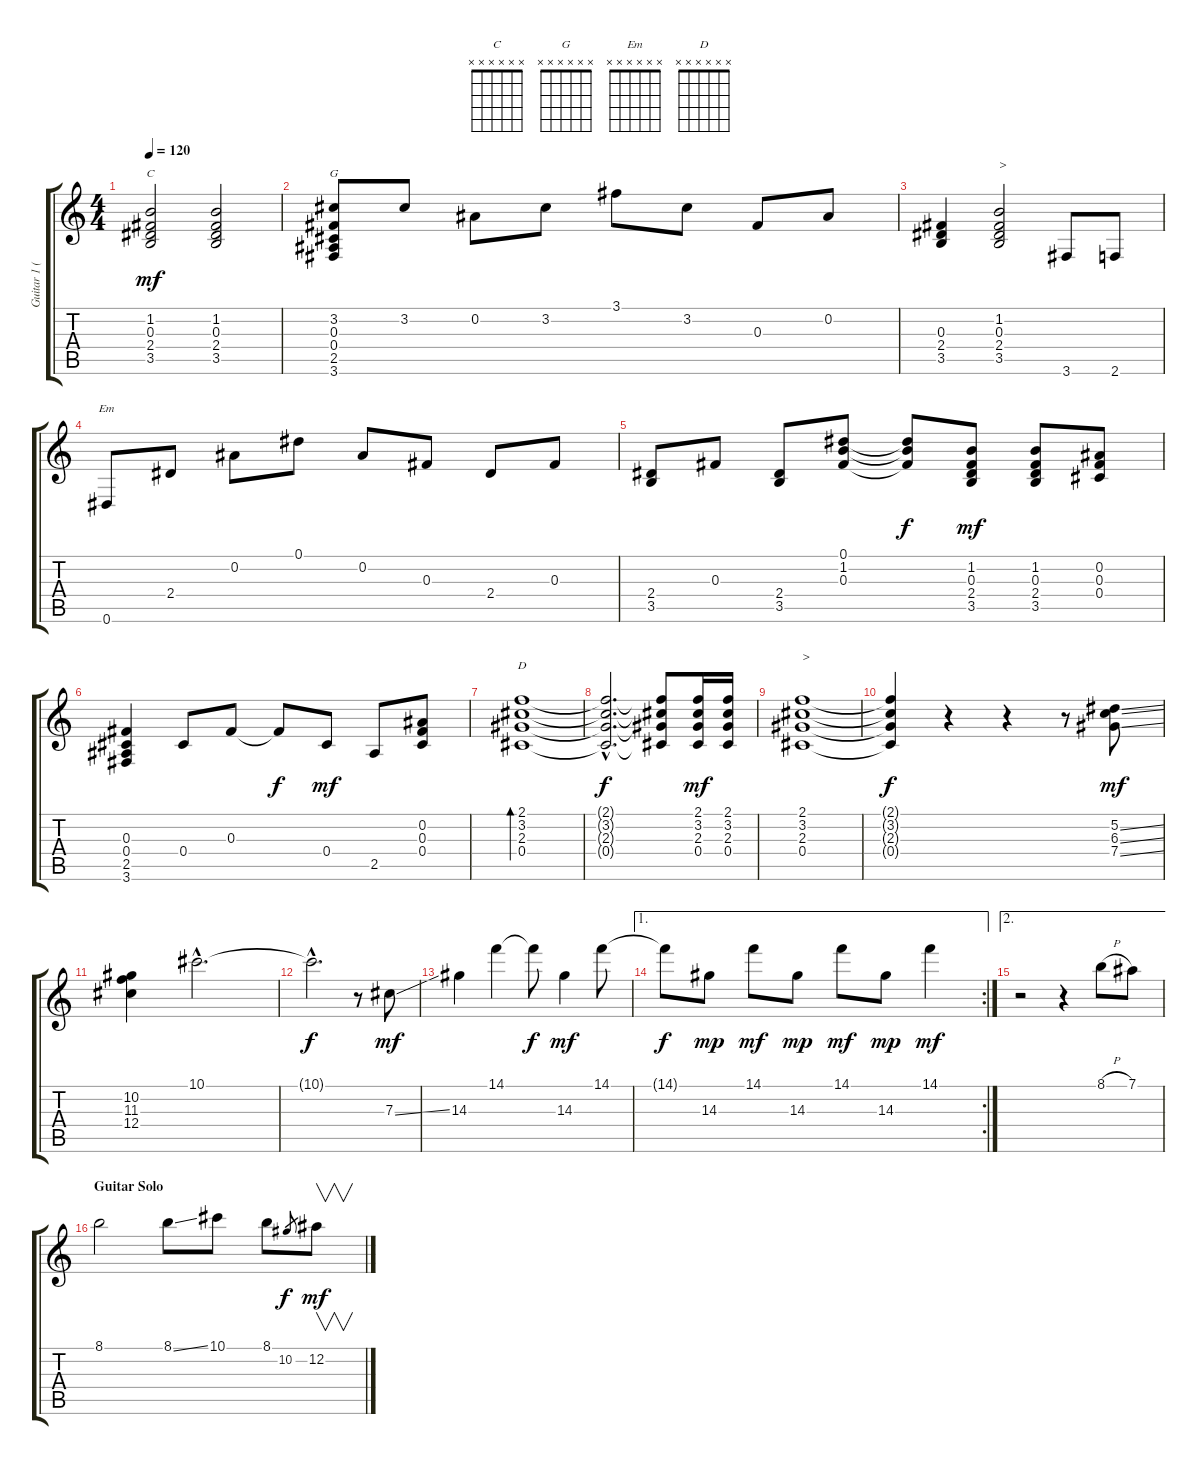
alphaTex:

\track ("Guitar 1 (Slash)" "Guitar 1 (") {instrument acousticguitarsteel}
\staff {score tabs}
\tuning (Eb4 Bb3 Gb3 Db3 Ab2 Eb2) {hide}
\chord ("C" x x x x x x) {firstfret 0}
\chord ("G" x x x x x x) {firstfret 0}
\chord ("Em" x x x x x x) {firstfret 0}
\chord ("D" x x x x x x) {firstfret 0}
\ts (4 4)
\tempo 120
\clef g2
\ks c
(1.2 0.3 2.4 3.5).2{ch "C" dy mf} (1.2 0.3 2.4 3.5).2 |
(3.2 0.3 0.4 2.5 3.6).8{ch "G"} 3.2.8 0.2.8 3.2.8 3.1.8 3.2.8 0.3.8 0.2.8 |
(0.3 2.4 3.5).4 (1.2 0.3 2.4 3.5).2{txt ">"} 3.6.8 2.6.8 |
0.6.8{ch "Em"} 2.4.8 0.2.8 0.1.8 0.2.8 0.3.8 2.4.8 0.3.8 |
(2.4 3.5).8 0.3.8 (2.4 3.5).8 (0.1 1.2 0.3).8 (0.1{t} 1.2{t} 0.3{t}).8{dy f} (1.2 0.3 2.4 3.5).8{dy mf} (1.2 0.3 2.4 3.5).8 (0.2 0.3 0.4).8 |
(0.3 0.4 2.5 3.6).4 0.4.8 0.3.8 0.3{t}.8{dy f} 0.4.8{dy mf} 2.5.8 (0.2 0.3 0.4).8 |
(2.1 3.2 2.3 0.4).1{bd 120 ch "D"} |
(2.1{hac t} 3.2{hac t} 2.3{hac t} 0.4{hac t}).2{d dy f} (2.1{t} 3.2{t} 2.3{t} 0.4{t}).8 (2.1 3.2 2.3 0.4).16{dy mf} (2.1 3.2 2.3 0.4).16 |
(2.1 3.2 2.3 0.4).1{txt ">"} |
(2.1{t} 3.2{t} 2.3{t} 0.4{t}).4{dy f} r.4 r.4 r.8 (5.2{ss} 6.3{ss} 7.4{ss}).8{dy mf} |
(10.2 11.3 12.4).4 10.1{hac}.2{d} |
10.1{hac t}.2{d dy f} r.8 7.3{ss}.8{dy mf} |
14.3.4 14.1.4 14.1{t}.8{dy f} 14.3.4{dy mf} 14.1.8 |
\ae 1
\rc 2
14.1{t}.8{dy f} 14.3.8{dy mp} 14.1.8{dy mf} 14.3.8{dy mp} 14.1.8{dy mf} 14.3.8{dy mp} 14.1.4{dy mf} |
\ae 2
r.2 r.4 8.1{h}.8 7.1.8 |
\section ("" "Guitar Solo")
8.1.2 8.1{ss}.8 10.1.8 8.1.8 10.2.8{gr dy f} 12.2.8{v dy mf}
